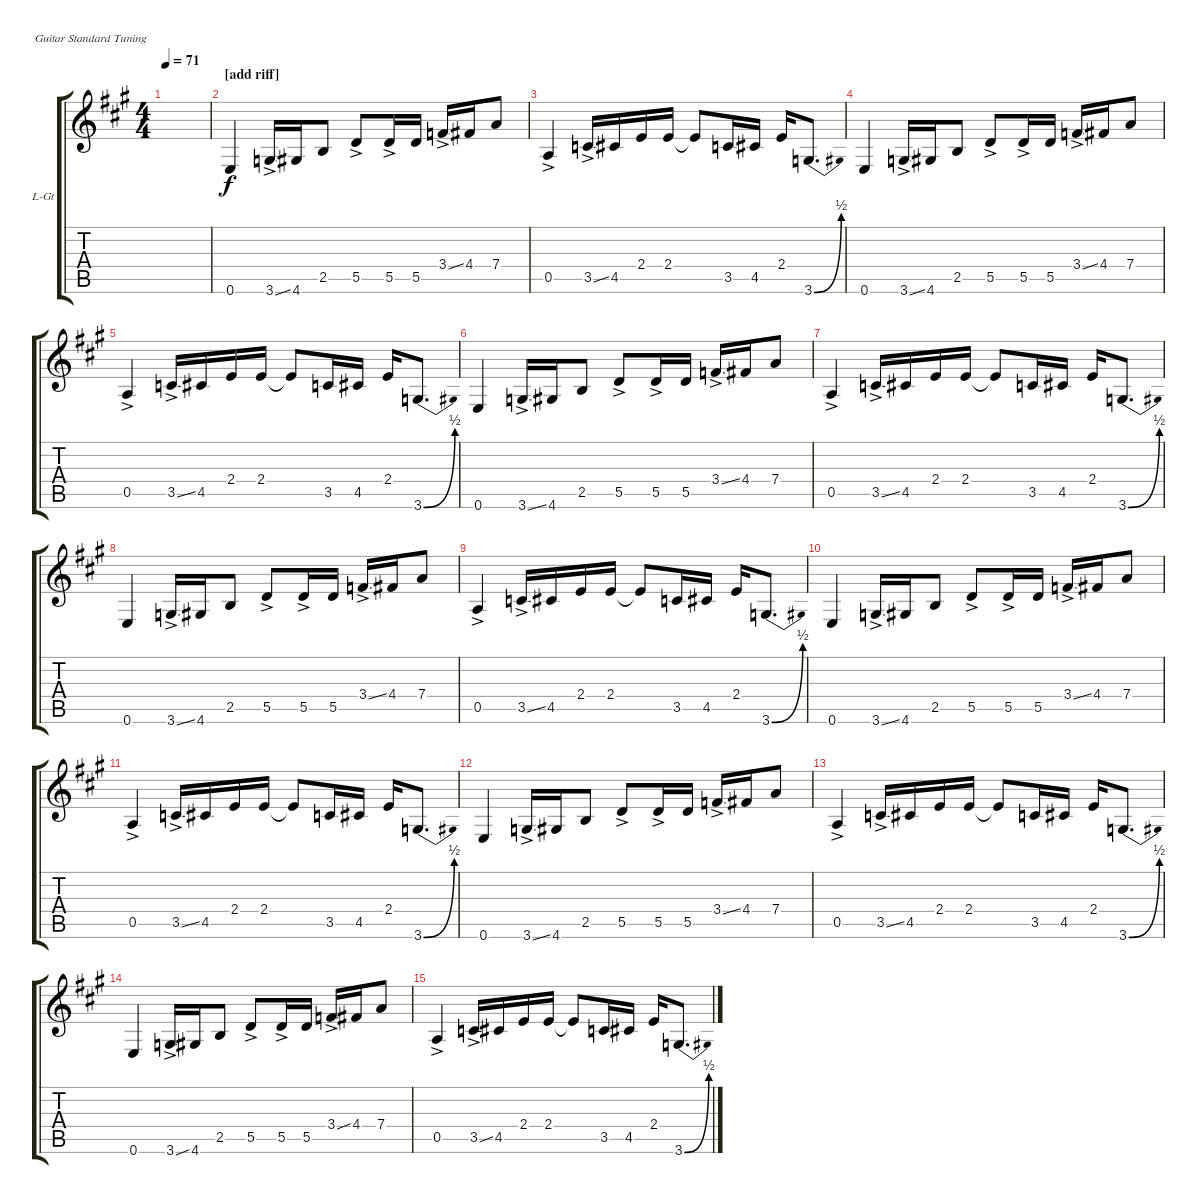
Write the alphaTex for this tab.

\defaultSystemsLayout 4
\bracketExtendMode groupsimilarinstruments
\firstSystemTrackNameOrientation horizontal
\otherSystemsTrackNameOrientation horizontal
\track ("Lead Guitar" "L-Gt") {instrument overdrivenguitar}
\staff {score tabs}
\tuning (E4 B3 G3 D3 A2 E2)
\ts (4 4)
\tempo 71
\clef g2
\ks a
|
\section ("" "[add riff]")
0.6.4 3.6{ss ac}.16 4.6.16 2.5.8 5.5{ac}.8 5.5{ac}.16 5.5.16 3.4{ss ac}.16 4.4.16 7.4.8 |
0.5{ac}.4 3.5{ss ac}.16 4.5.16 2.4.16 2.4.16 2.4{t}.8 3.5.16 4.5.16 2.4.16 3.6{be (bend 21.599999999999998 0 52.199999999999996 2)}.8{d} |
0.6.4 3.6{ss ac}.16 4.6.16 2.5.8 5.5{ac}.8 5.5{ac}.16 5.5.16 3.4{ss ac}.16 4.4.16 7.4.8 |
0.5{ac}.4 3.5{ss ac}.16 4.5.16 2.4.16 2.4.16 2.4{t}.8 3.5.16 4.5.16 2.4.16 3.6{be (bend 21.599999999999998 0 52.199999999999996 2)}.8{d} |
0.6.4 3.6{ss ac}.16 4.6.16 2.5.8 5.5{ac}.8 5.5{ac}.16 5.5.16 3.4{ss ac}.16 4.4.16 7.4.8 |
0.5{ac}.4 3.5{ss ac}.16 4.5.16 2.4.16 2.4.16 2.4{t}.8 3.5.16 4.5.16 2.4.16 3.6{be (bend 21.599999999999998 0 52.199999999999996 2)}.8{d} |
0.6.4 3.6{ss ac}.16 4.6.16 2.5.8 5.5{ac}.8 5.5{ac}.16 5.5.16 3.4{ss ac}.16 4.4.16 7.4.8 |
0.5{ac}.4 3.5{ss ac}.16 4.5.16 2.4.16 2.4.16 2.4{t}.8 3.5.16 4.5.16 2.4.16 3.6{be (bend 21.599999999999998 0 52.199999999999996 2)}.8{d} |
0.6.4 3.6{ss ac}.16 4.6.16 2.5.8 5.5{ac}.8 5.5{ac}.16 5.5.16 3.4{ss ac}.16 4.4.16 7.4.8 |
0.5{ac}.4 3.5{ss ac}.16 4.5.16 2.4.16 2.4.16 2.4{t}.8 3.5.16 4.5.16 2.4.16 3.6{be (bend 21.599999999999998 0 52.199999999999996 2)}.8{d} |
0.6.4 3.6{ss ac}.16 4.6.16 2.5.8 5.5{ac}.8 5.5{ac}.16 5.5.16 3.4{ss ac}.16 4.4.16 7.4.8 |
0.5{ac}.4 3.5{ss ac}.16 4.5.16 2.4.16 2.4.16 2.4{t}.8 3.5.16 4.5.16 2.4.16 3.6{be (bend 21.599999999999998 0 52.199999999999996 2)}.8{d} |
0.6.4 3.6{ss ac}.16 4.6.16 2.5.8 5.5{ac}.8 5.5{ac}.16 5.5.16 3.4{ss ac}.16 4.4.16 7.4.8 |
0.5{ac}.4 3.5{ss ac}.16 4.5.16 2.4.16 2.4.16 2.4{t}.8 3.5.16 4.5.16 2.4.16 3.6{be (bend 21.599999999999998 0 52.199999999999996 2)}.8{d}
